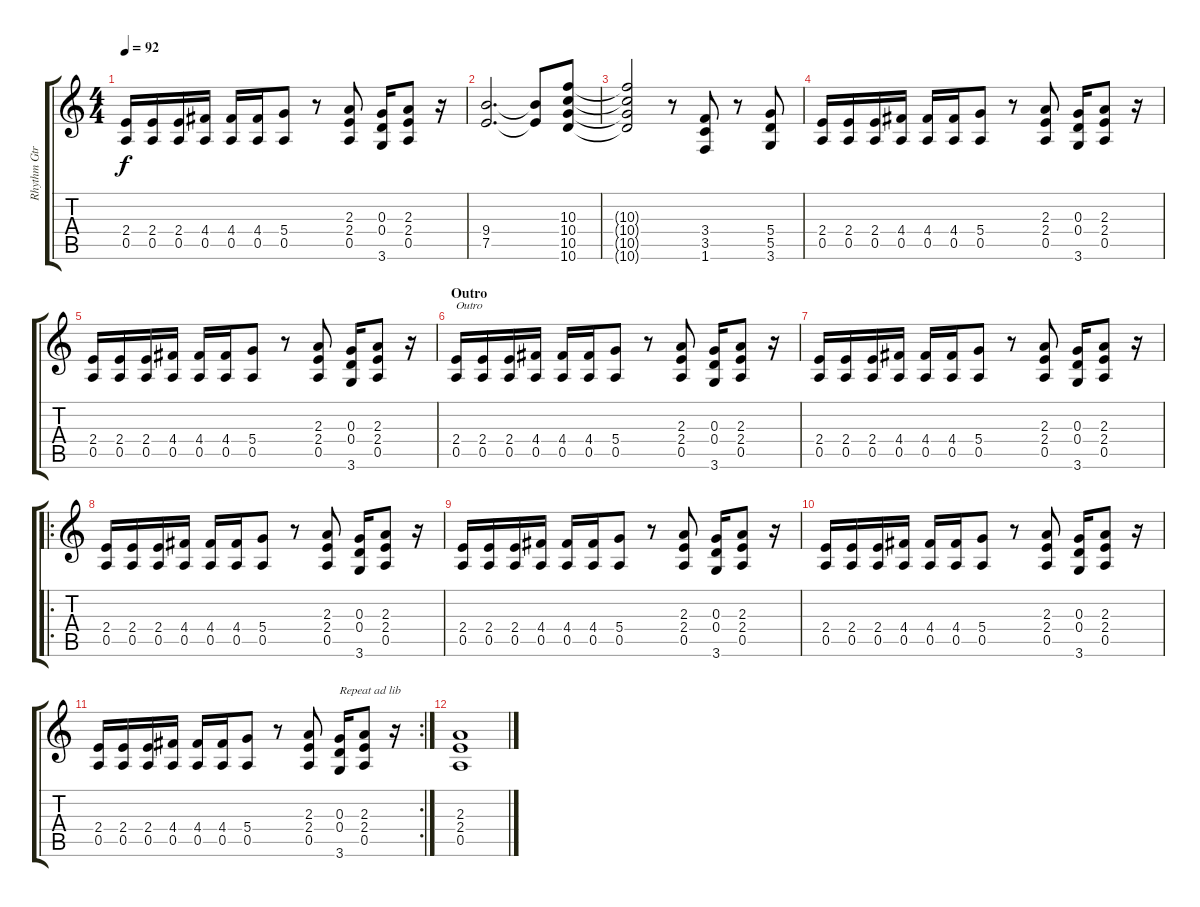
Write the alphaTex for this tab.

\track ("Rhythm Gtr" "Rhythm Gtr") {instrument distortionguitar}
\staff {score tabs}
\tuning (E4 B3 G3 D3 A2 E2) {hide}
\ts (4 4)
\tempo 92
\clef g2
\ks c
(2.4 0.5).16{dy f} (2.4 0.5).16 (2.4 0.5).16 (4.4 0.5).16 (4.4 0.5).16 (4.4 0.5).16 (5.4 0.5).8 r.8 (2.3 2.4 0.5).8 (0.3 0.4 3.6).16 (2.3 2.4 0.5).8 r.16 |
(9.4 7.5).2{d} (9.4{t} 7.5{t}).8 (10.3 10.4 10.5 10.6).8 |
(10.3{t} 10.4{t} 10.5{t} 10.6{t}).2 r.8 (3.4 3.5 1.6).8 r.8 (5.4 5.5 3.6).8 |
(2.4 0.5).16 (2.4 0.5).16 (2.4 0.5).16 (4.4 0.5).16 (4.4 0.5).16 (4.4 0.5).16 (5.4 0.5).8 r.8 (2.3 2.4 0.5).8 (0.3 0.4 3.6).16 (2.3 2.4 0.5).8 r.16 |
(2.4 0.5).16 (2.4 0.5).16 (2.4 0.5).16 (4.4 0.5).16 (4.4 0.5).16 (4.4 0.5).16 (5.4 0.5).8 r.8 (2.3 2.4 0.5).8 (0.3 0.4 3.6).16 (2.3 2.4 0.5).8 r.16 |
\section ("" "Outro")
(2.4 0.5).16{txt "Outro"} (2.4 0.5).16 (2.4 0.5).16 (4.4 0.5).16 (4.4 0.5).16 (4.4 0.5).16 (5.4 0.5).8 r.8 (2.3 2.4 0.5).8 (0.3 0.4 3.6).16 (2.3 2.4 0.5).8 r.16 |
(2.4 0.5).16 (2.4 0.5).16 (2.4 0.5).16 (4.4 0.5).16 (4.4 0.5).16 (4.4 0.5).16 (5.4 0.5).8 r.8 (2.3 2.4 0.5).8 (0.3 0.4 3.6).16 (2.3 2.4 0.5).8 r.16 |
\ro
(2.4 0.5).16 (2.4 0.5).16 (2.4 0.5).16 (4.4 0.5).16 (4.4 0.5).16 (4.4 0.5).16 (5.4 0.5).8 r.8 (2.3 2.4 0.5).8 (0.3 0.4 3.6).16 (2.3 2.4 0.5).8 r.16 |
(2.4 0.5).16 (2.4 0.5).16 (2.4 0.5).16 (4.4 0.5).16 (4.4 0.5).16 (4.4 0.5).16 (5.4 0.5).8 r.8 (2.3 2.4 0.5).8 (0.3 0.4 3.6).16 (2.3 2.4 0.5).8 r.16 |
(2.4 0.5).16 (2.4 0.5).16 (2.4 0.5).16 (4.4 0.5).16 (4.4 0.5).16 (4.4 0.5).16 (5.4 0.5).8 r.8 (2.3 2.4 0.5).8 (0.3 0.4 3.6).16 (2.3 2.4 0.5).8 r.16 |
\rc 2
(2.4 0.5).16 (2.4 0.5).16 (2.4 0.5).16 (4.4 0.5).16 (4.4 0.5).16 (4.4 0.5).16 (5.4 0.5).8 r.8 (2.3 2.4 0.5).8 (0.3 0.4 3.6).16{txt "Repeat ad lib"} (2.3 2.4 0.5).8 r.16 |
(2.3 2.4 0.5).1
